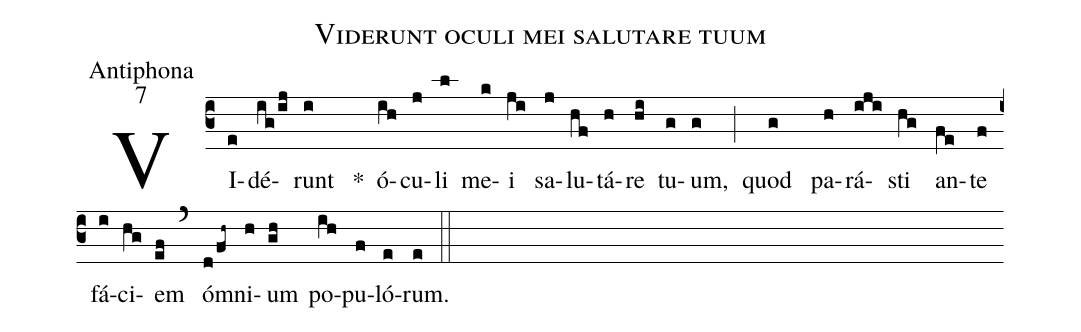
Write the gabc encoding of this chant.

name:Viderunt oculi mei salutare tuum;
office-part:Antiphona;
mode:7;
%%
(c3) VI(e)dé(ig/ij)runt (i) *() ó(ih)cu(j)li(l) me(k)i(ji) sa(j)lu(hf)tá(h)re(hi) tu(g)um,(g) (;) quod (g) pa(h)rá(iji)sti(hg) an(fe)te(f) fá(i)ci(hg)em (ef) (`) óm(d/fh~)ni(h)um(gh) po(ih)pu(f)ló(e)rum. (e) (::)
